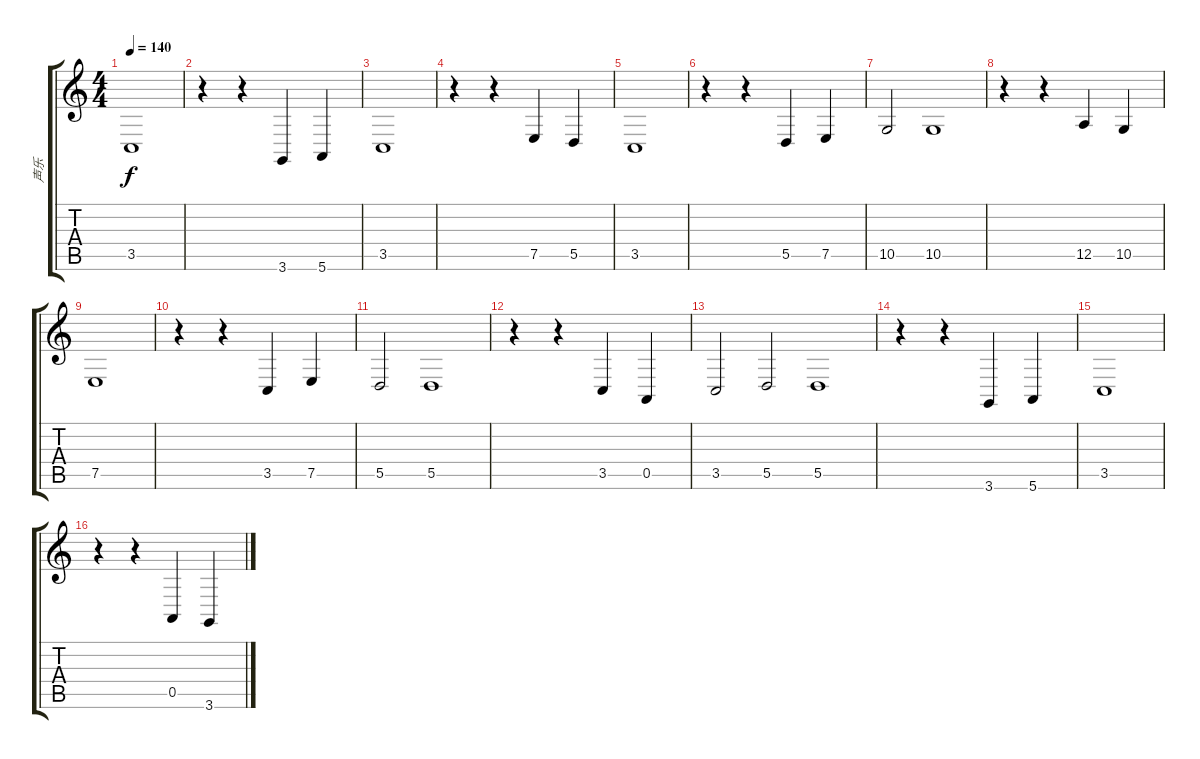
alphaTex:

\track ("声乐" "声乐") {instrument tremolostrings}
\staff {score tabs}
\tuning (E4 B3 G3 D3 A2 E2) {hide}
\ts (4 4)
\tempo 140
\clef g2
\ks c
3.5.1{dy f} |
r.4 r.4 3.6.4 5.6.4 |
3.5.1 |
r.4 r.4 7.5.4 5.5.4 |
3.5.1 |
r.4 r.4 5.5.4 7.5.4 |
10.5.2 10.5.1 |
r.4 r.4 12.5.4 10.5.4 |
7.5.1 |
r.4 r.4 3.5.4 7.5.4 |
5.5.2 5.5.1 |
r.4 r.4 3.5.4 0.5.4 |
3.5.2 5.5.2 5.5.1 |
r.4 r.4 3.6.4 5.6.4 |
3.5.1 |
r.4 r.4 0.5.4 3.6.4
